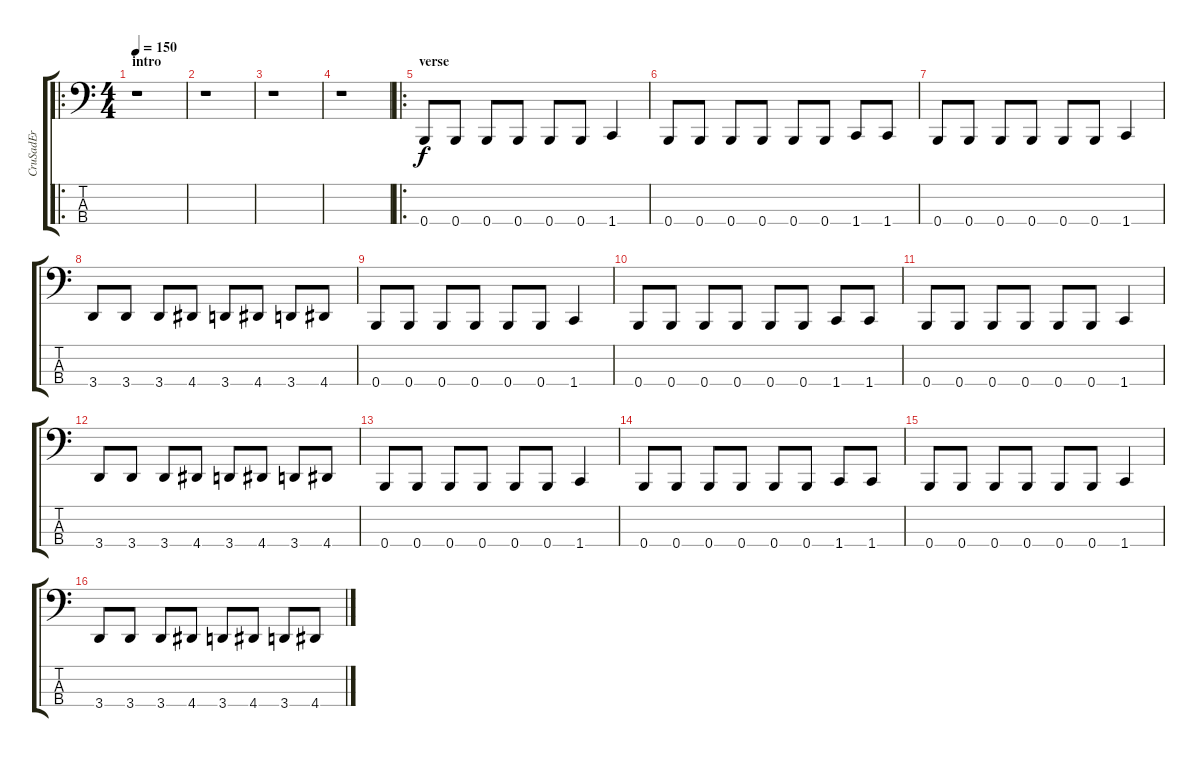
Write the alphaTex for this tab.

\track ("CruSadEr" "CruSadEr") {instrument electricbasspick}
\staff {score tabs}
\tuning (E2 B1 Gb1 B0) {hide}
\ro
\ts (4 4)
\section ("" "intro")
\tempo 150
\clef f4
\ks c
r.1{dy f instrument electricbasspick} |
r.1 |
r.1 |
r.1 |
\ro
\section ("" "verse")
0.4.8 0.4.8 0.4.8 0.4.8 0.4.8 0.4.8 1.4.4 |
0.4.8 0.4.8 0.4.8 0.4.8 0.4.8 0.4.8 1.4.8 1.4.8 |
0.4.8 0.4.8 0.4.8 0.4.8 0.4.8 0.4.8 1.4.4 |
3.4.8 3.4.8 3.4.8 4.4.8 3.4.8 4.4.8 3.4.8 4.4.8 |
0.4.8 0.4.8 0.4.8 0.4.8 0.4.8 0.4.8 1.4.4 |
0.4.8 0.4.8 0.4.8 0.4.8 0.4.8 0.4.8 1.4.8 1.4.8 |
0.4.8 0.4.8 0.4.8 0.4.8 0.4.8 0.4.8 1.4.4 |
3.4.8 3.4.8 3.4.8 4.4.8 3.4.8 4.4.8 3.4.8 4.4.8 |
0.4.8 0.4.8 0.4.8 0.4.8 0.4.8 0.4.8 1.4.4 |
0.4.8 0.4.8 0.4.8 0.4.8 0.4.8 0.4.8 1.4.8 1.4.8 |
0.4.8 0.4.8 0.4.8 0.4.8 0.4.8 0.4.8 1.4.4 |
3.4.8 3.4.8 3.4.8 4.4.8 3.4.8 4.4.8 3.4.8 4.4.8
